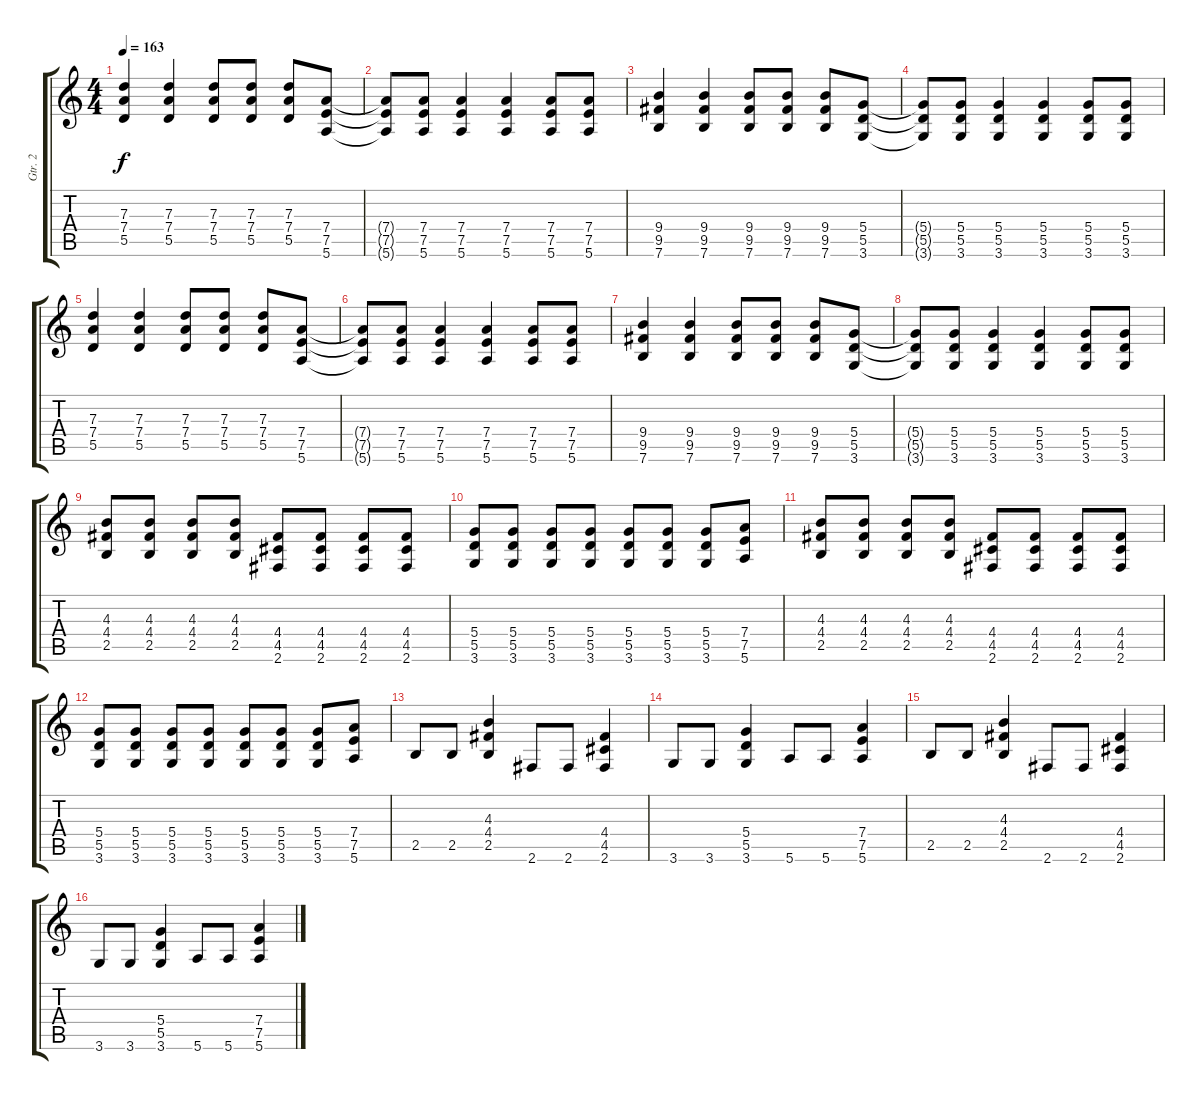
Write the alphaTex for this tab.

\track ("Gtr. 2" "Gtr. 2") {instrument distortionguitar}
\staff {score tabs}
\tuning (E4 B3 G3 D3 A2 E2) {hide}
\ts (4 4)
\tempo 163
\clef g2
\ks c
(7.3 7.4 5.5).4{dy f} (7.3 7.4 5.5).4 (7.3 7.4 5.5).8 (7.3 7.4 5.5).8 (7.3 7.4 5.5).8 (7.4 7.5 5.6).8 |
(7.4{t} 7.5{t} 5.6{t}).8 (7.4 7.5 5.6).8 (7.4 7.5 5.6).4 (7.4 7.5 5.6).4 (7.4 7.5 5.6).8 (7.4 7.5 5.6).8 |
(9.4 9.5 7.6).4 (9.4 9.5 7.6).4 (9.4 9.5 7.6).8 (9.4 9.5 7.6).8 (9.4 9.5 7.6).8 (5.4 5.5 3.6).8 |
(5.4{t} 5.5{t} 3.6{t}).8 (5.4 5.5 3.6).8 (5.4 5.5 3.6).4 (5.4 5.5 3.6).4 (5.4 5.5 3.6).8 (5.4 5.5 3.6).8 |
(7.3 7.4 5.5).4 (7.3 7.4 5.5).4 (7.3 7.4 5.5).8 (7.3 7.4 5.5).8 (7.3 7.4 5.5).8 (7.4 7.5 5.6).8 |
(7.4{t} 7.5{t} 5.6{t}).8 (7.4 7.5 5.6).8 (7.4 7.5 5.6).4 (7.4 7.5 5.6).4 (7.4 7.5 5.6).8 (7.4 7.5 5.6).8 |
(9.4 9.5 7.6).4 (9.4 9.5 7.6).4 (9.4 9.5 7.6).8 (9.4 9.5 7.6).8 (9.4 9.5 7.6).8 (5.4 5.5 3.6).8 |
(5.4{t} 5.5{t} 3.6{t}).8 (5.4 5.5 3.6).8 (5.4 5.5 3.6).4 (5.4 5.5 3.6).4 (5.4 5.5 3.6).8 (5.4 5.5 3.6).8 |
(4.3 4.4 2.5).8 (4.3 4.4 2.5).8 (4.3 4.4 2.5).8 (4.3 4.4 2.5).8 (4.4 4.5 2.6).8 (4.4 4.5 2.6).8 (4.4 4.5 2.6).8 (4.4 4.5 2.6).8 |
(5.4 5.5 3.6).8 (5.4 5.5 3.6).8 (5.4 5.5 3.6).8 (5.4 5.5 3.6).8 (5.4 5.5 3.6).8 (5.4 5.5 3.6).8 (5.4 5.5 3.6).8 (7.4 7.5 5.6).8 |
(4.3 4.4 2.5).8 (4.3 4.4 2.5).8 (4.3 4.4 2.5).8 (4.3 4.4 2.5).8 (4.4 4.5 2.6).8 (4.4 4.5 2.6).8 (4.4 4.5 2.6).8 (4.4 4.5 2.6).8 |
(5.4 5.5 3.6).8 (5.4 5.5 3.6).8 (5.4 5.5 3.6).8 (5.4 5.5 3.6).8 (5.4 5.5 3.6).8 (5.4 5.5 3.6).8 (5.4 5.5 3.6).8 (7.4 7.5 5.6).8 |
2.5.8{instrument electricguitarmuted} 2.5.8 (4.3 4.4 2.5).4{instrument distortionguitar} 2.6.8{instrument electricguitarmuted} 2.6.8 (4.4 4.5 2.6).4{instrument distortionguitar} |
3.6.8{instrument electricguitarmuted} 3.6.8 (5.4 5.5 3.6).4{instrument distortionguitar} 5.6.8{instrument electricguitarmuted} 5.6.8 (7.4 7.5 5.6).4{instrument distortionguitar} |
2.5.8{instrument electricguitarmuted} 2.5.8 (4.3 4.4 2.5).4{instrument distortionguitar} 2.6.8{instrument electricguitarmuted} 2.6.8 (4.4 4.5 2.6).4{instrument distortionguitar} |
3.6.8{instrument electricguitarmuted} 3.6.8 (5.4 5.5 3.6).4{instrument distortionguitar} 5.6.8{instrument electricguitarmuted} 5.6.8 (7.4 7.5 5.6).4{instrument distortionguitar}
